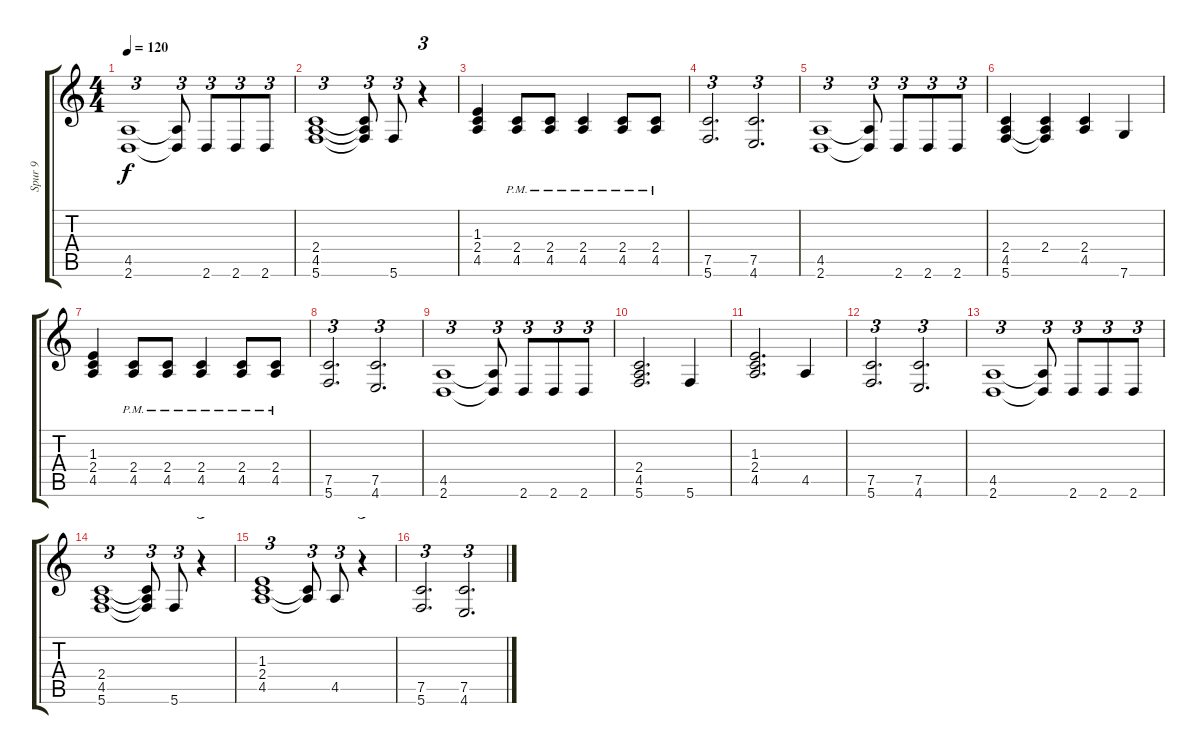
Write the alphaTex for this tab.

\track ("Spur 9" "Spur 9") {instrument distortionguitar}
\staff {score tabs}
\tuning (C4 G3 Eb3 Bb2 F2 C2) {hide}
\ts (4 4)
\tempo 120
\clef g2
\ks c
(4.5 2.6).1{tu (3 2) dy f} (4.5{t} 2.6{t}).8{tu (3 2)} 2.6.8{tu (3 2)} 2.6.8{tu (3 2)} 2.6.8{tu (3 2)} |
(2.4 4.5 5.6).1{tu (3 2)} (2.4{t} 4.5{t} 5.6{t}).8{tu (3 2)} 5.6.8{tu (3 2)} r.4{tu (3 2)} |
(1.3 2.4 4.5).4 (2.4{pm} 4.5{pm}).8 (2.4{pm} 4.5{pm}).8 (2.4{pm} 4.5{pm}).4 (2.4{pm} 4.5{pm}).8 (2.4{pm} 4.5{pm}).8 |
(7.5 5.6).2{d tu (3 2)} (7.5 4.6).2{d tu (3 2)} |
(4.5 2.6).1{tu (3 2)} (4.5{t} 2.6{t}).8{tu (3 2)} 2.6.8{tu (3 2)} 2.6.8{tu (3 2)} 2.6.8{tu (3 2)} |
(2.4 4.5 5.6).4 (2.4 4.5{t} 5.6{t}).4 (2.4 4.5).4 7.6.4 |
(1.3 2.4 4.5).4 (2.4{pm} 4.5{pm}).8 (2.4{pm} 4.5{pm}).8 (2.4{pm} 4.5{pm}).4 (2.4{pm} 4.5{pm}).8 (2.4{pm} 4.5{pm}).8 |
(7.5 5.6).2{d tu (3 2)} (7.5 4.6).2{d tu (3 2)} |
(4.5 2.6).1{tu (3 2)} (4.5{t} 2.6{t}).8{tu (3 2)} 2.6.8{tu (3 2)} 2.6.8{tu (3 2)} 2.6.8{tu (3 2)} |
(2.4 4.5 5.6).2{d} 5.6.4 |
(1.3 2.4 4.5).2{d} 4.5.4 |
(7.5 5.6).2{d tu (3 2)} (7.5 4.6).2{d tu (3 2)} |
(4.5 2.6).1{tu (3 2)} (4.5{t} 2.6{t}).8{tu (3 2)} 2.6.8{tu (3 2)} 2.6.8{tu (3 2)} 2.6.8{tu (3 2)} |
(2.4 4.5 5.6).1{tu (3 2)} (2.4{t} 4.5{t} 5.6{t}).8{tu (3 2)} 5.6.8{tu (3 2)} r.4{tu (3 2)} |
(1.3 2.4 4.5).1{tu (3 2)} (2.4{t} 4.5{t}).8{tu (3 2)} 4.5.8{tu (3 2)} r.4{tu (3 2)} |
(7.5 5.6).2{d tu (3 2)} (7.5 4.6).2{d tu (3 2)}
